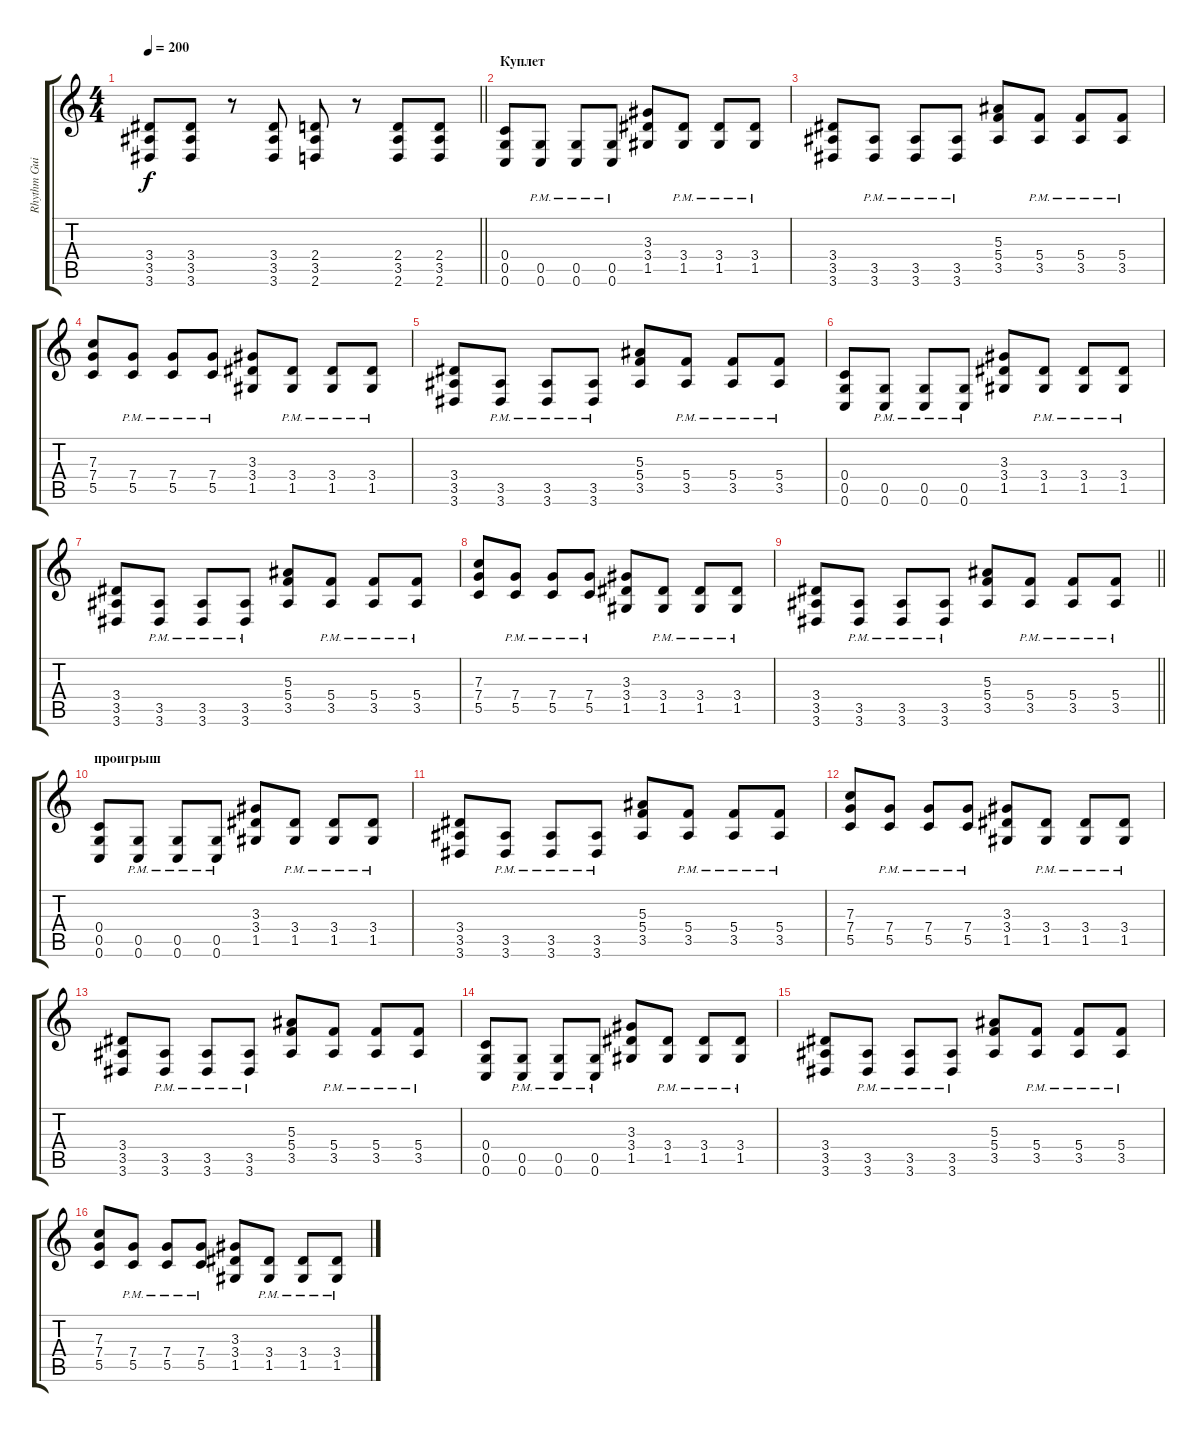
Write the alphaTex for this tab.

\track ("Rhythm Guitar" "Rhythm Gui") {instrument distortionguitar}
\staff {score tabs}
\tuning (D4 A3 F3 C3 G2 C2) {hide}
\ts (4 4)
\tempo 200
\clef g2
\barLineRight lightlight
\ks c
(3.4 3.5 3.6).8{dy f} (3.4 3.5 3.6).8 r.8 (3.4 3.5 3.6).8 (2.4 3.5 2.6).8 r.8 (2.4 3.5 2.6).8 (2.4 3.5 2.6).8 |
\section ("" "Куплет")
(0.4 0.5 0.6).8 (0.5{pm} 0.6{pm}).8 (0.5{pm} 0.6{pm}).8 (0.5{pm} 0.6{pm}).8 (3.3 3.4 1.5).8 (3.4{pm} 1.5{pm}).8 (3.4{pm} 1.5{pm}).8 (3.4{pm} 1.5{pm}).8 |
(3.4 3.5 3.6).8 (3.5{pm} 3.6{pm}).8 (3.5{pm} 3.6{pm}).8 (3.5{pm} 3.6{pm}).8 (5.3 5.4 3.5).8 (5.4{pm} 3.5{pm}).8 (5.4{pm} 3.5{pm}).8 (5.4{pm} 3.5{pm}).8 |
(7.3 7.4 5.5).8 (7.4{pm} 5.5{pm}).8 (7.4{pm} 5.5{pm}).8 (7.4{pm} 5.5{pm}).8 (3.3 3.4 1.5).8 (3.4{pm} 1.5{pm}).8 (3.4{pm} 1.5{pm}).8 (3.4{pm} 1.5{pm}).8 |
(3.4 3.5 3.6).8 (3.5{pm} 3.6{pm}).8 (3.5{pm} 3.6{pm}).8 (3.5{pm} 3.6{pm}).8 (5.3 5.4 3.5).8 (5.4{pm} 3.5{pm}).8 (5.4{pm} 3.5{pm}).8 (5.4{pm} 3.5{pm}).8 |
(0.4 0.5 0.6).8 (0.5{pm} 0.6{pm}).8 (0.5{pm} 0.6{pm}).8 (0.5{pm} 0.6{pm}).8 (3.3 3.4 1.5).8 (3.4{pm} 1.5{pm}).8 (3.4{pm} 1.5{pm}).8 (3.4{pm} 1.5{pm}).8 |
(3.4 3.5 3.6).8 (3.5{pm} 3.6{pm}).8 (3.5{pm} 3.6{pm}).8 (3.5{pm} 3.6{pm}).8 (5.3 5.4 3.5).8 (5.4{pm} 3.5{pm}).8 (5.4{pm} 3.5{pm}).8 (5.4{pm} 3.5{pm}).8 |
(7.3 7.4 5.5).8 (7.4{pm} 5.5{pm}).8 (7.4{pm} 5.5{pm}).8 (7.4{pm} 5.5{pm}).8 (3.3 3.4 1.5).8 (3.4{pm} 1.5{pm}).8 (3.4{pm} 1.5{pm}).8 (3.4{pm} 1.5{pm}).8 |
\barLineRight lightlight
(3.4 3.5 3.6).8 (3.5{pm} 3.6{pm}).8 (3.5{pm} 3.6{pm}).8 (3.5{pm} 3.6{pm}).8 (5.3 5.4 3.5).8 (5.4{pm} 3.5{pm}).8 (5.4{pm} 3.5{pm}).8 (5.4{pm} 3.5{pm}).8 |
\section ("" "проигрыш")
(0.4 0.5 0.6).8 (0.5{pm} 0.6{pm}).8 (0.5{pm} 0.6{pm}).8 (0.5{pm} 0.6{pm}).8 (3.3 3.4 1.5).8 (3.4{pm} 1.5{pm}).8 (3.4{pm} 1.5{pm}).8 (3.4{pm} 1.5{pm}).8 |
(3.4 3.5 3.6).8 (3.5{pm} 3.6{pm}).8 (3.5{pm} 3.6{pm}).8 (3.5{pm} 3.6{pm}).8 (5.3 5.4 3.5).8 (5.4{pm} 3.5{pm}).8 (5.4{pm} 3.5{pm}).8 (5.4{pm} 3.5{pm}).8 |
(7.3 7.4 5.5).8 (7.4{pm} 5.5{pm}).8 (7.4{pm} 5.5{pm}).8 (7.4{pm} 5.5{pm}).8 (3.3 3.4 1.5).8 (3.4{pm} 1.5{pm}).8 (3.4{pm} 1.5{pm}).8 (3.4{pm} 1.5{pm}).8 |
(3.4 3.5 3.6).8 (3.5{pm} 3.6{pm}).8 (3.5{pm} 3.6{pm}).8 (3.5{pm} 3.6{pm}).8 (5.3 5.4 3.5).8 (5.4{pm} 3.5{pm}).8 (5.4{pm} 3.5{pm}).8 (5.4{pm} 3.5{pm}).8 |
(0.4 0.5 0.6).8 (0.5{pm} 0.6{pm}).8 (0.5{pm} 0.6{pm}).8 (0.5{pm} 0.6{pm}).8 (3.3 3.4 1.5).8 (3.4{pm} 1.5{pm}).8 (3.4{pm} 1.5{pm}).8 (3.4{pm} 1.5{pm}).8 |
(3.4 3.5 3.6).8 (3.5{pm} 3.6{pm}).8 (3.5{pm} 3.6{pm}).8 (3.5{pm} 3.6{pm}).8 (5.3 5.4 3.5).8 (5.4{pm} 3.5{pm}).8 (5.4{pm} 3.5{pm}).8 (5.4{pm} 3.5{pm}).8 |
(7.3 7.4 5.5).8 (7.4{pm} 5.5{pm}).8 (7.4{pm} 5.5{pm}).8 (7.4{pm} 5.5{pm}).8 (3.3 3.4 1.5).8 (3.4{pm} 1.5{pm}).8 (3.4{pm} 1.5{pm}).8 (3.4{pm} 1.5{pm}).8
